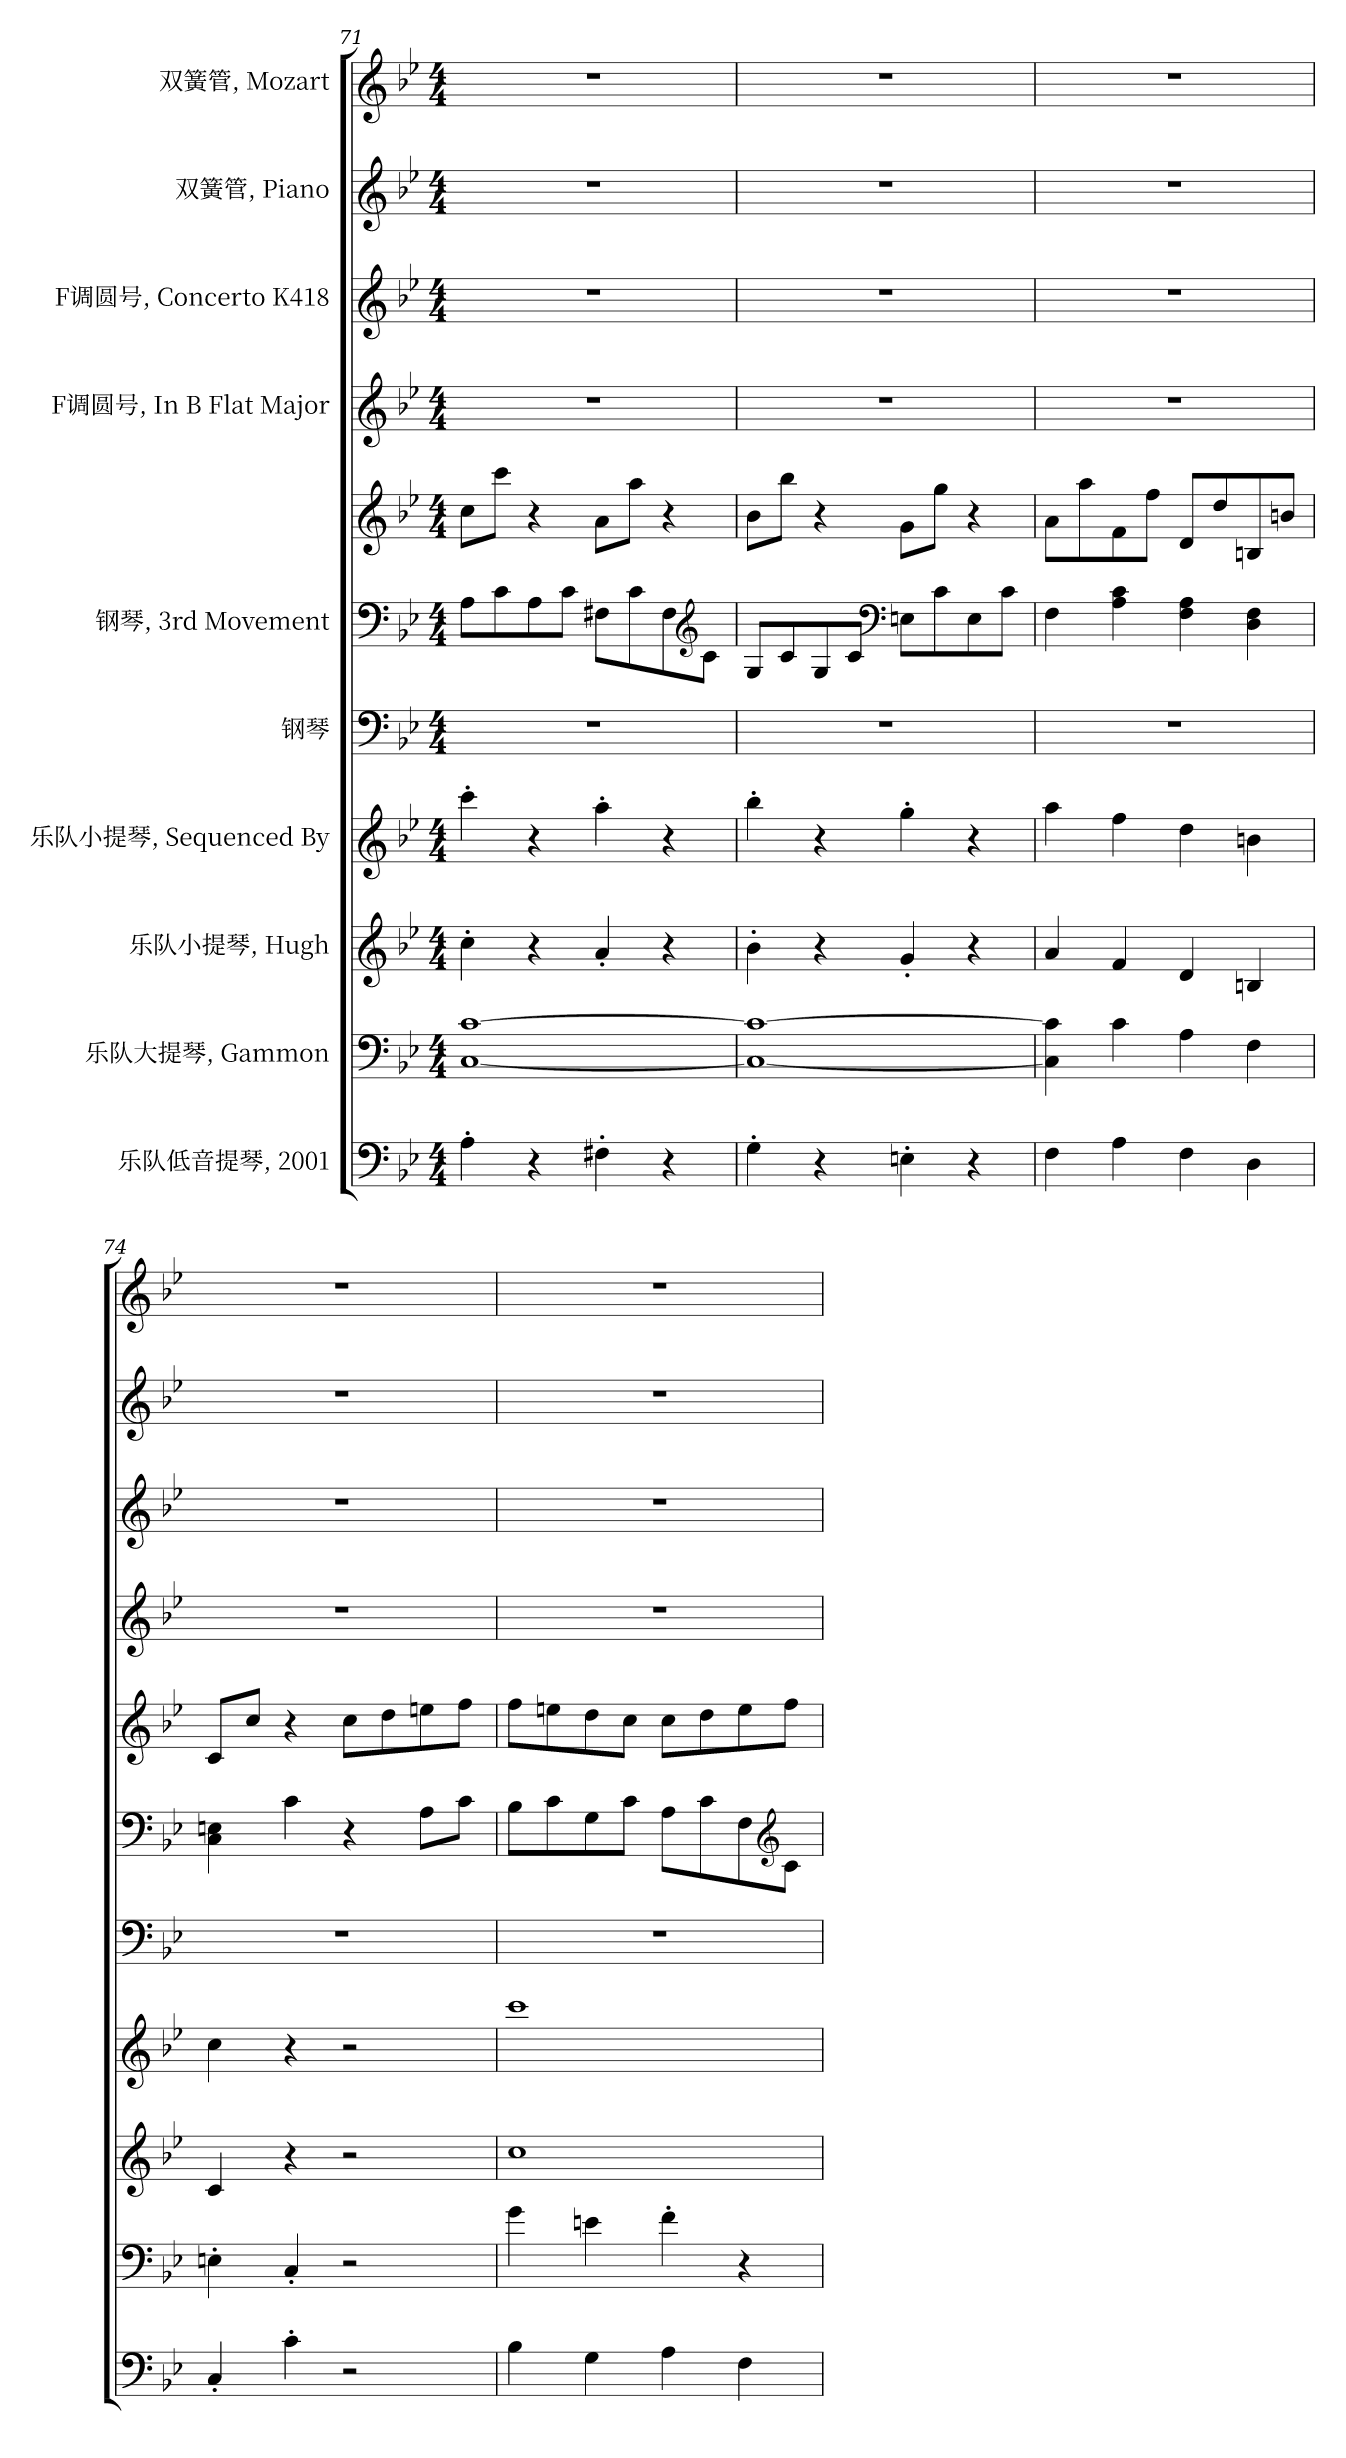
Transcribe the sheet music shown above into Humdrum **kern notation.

**kern	**kern	**kern	**kern	**kern	**kern	**kern	**kern	**kern	**kern	**kern
*part10	*part9	*part8	*part7	*part6	*part5	*part5	*part4	*part3	*part2	*part1
*staff11	*staff10	*staff9	*staff8	*staff7	*staff6	*staff5	*staff4	*staff3	*staff2	*staff1
*I"乐队低音提琴, 2001	*I"乐队大提琴, Gammon	*I"乐队小提琴,  Hugh	*I"乐队小提琴, Sequenced By	*I"钢琴	*I"钢琴, 3rd Movement	*	*I"F调圆号, In B Flat Major	*I"F调圆号, Concerto K418	*I"双簧管,  Piano	*I"双簧管,  Mozart
*clefF4	*clefF4	*clefG2	*clefG2	*clefF4	*clefF4	*clefG2	*clefG2	*clefG2	*clefG2	*clefG2
*ITrd7c12	*	*	*	*	*	*	*ITrd4c7	*ITrd4c7	*	*
*k[b-e-]	*k[b-e-]	*k[b-e-]	*k[b-e-]	*k[b-e-]	*k[b-e-]	*k[b-e-]	*k[b-e-a-]	*k[b-e-a-]	*k[b-e-]	*k[b-e-]
*M4/4	*M4/4	*M4/4	*M4/4	*M4/4	*M4/4	*M4/4	*M4/4	*M4/4	*M4/4	*M4/4
=71	=71	=71	=71	=71	=71	=71	=71	=71	=71	=71
4AA'\	[1C [1c	4cc'\	4ccc'\	1r	8A\L	8cc\L	1r	1r	1r	1r
.	.	.	.	.	8c\	8ccc\J	.	.	.	.
4r	.	4r	4r	.	8A\	4r	.	.	.	.
.	.	.	.	.	8c\J	.	.	.	.	.
4FF#X'\	.	4a'/	4aa'\	.	8F#X\L	8a\L	.	.	.	.
.	.	.	.	.	8c\	8aa\J	.	.	.	.
4r	.	4r	4r	.	8F#\	4r	.	.	.	.
*	*	*	*	*	*clefG2	*	*	*	*	*
.	.	.	.	.	8c\J	.	.	.	.	.
=72	=72	=72	=72	=72	=72	=72	=72	=72	=72	=72
4GG'\	1C_ 1c_	4b-'\	4bb-'\	1r	8G/L	8b-\L	1r	1r	1r	1r
.	.	.	.	.	8c/	8bb-\J	.	.	.	.
4r	.	4r	4r	.	8G/	4r	.	.	.	.
.	.	.	.	.	8c/J	.	.	.	.	.
*	*	*	*	*	*clefF4	*	*	*	*	*
4EEn'\	.	4g'/	4gg'\	.	8En\L	8g\L	.	.	.	.
.	.	.	.	.	8c\	8gg\J	.	.	.	.
4r	.	4r	4r	.	8E\	4r	.	.	.	.
.	.	.	.	.	8c\J	.	.	.	.	.
!!LO:PB:g=z
=73	=73	=73	=73	=73	=73	=73	=73	=73	=73	=73
4FF\	4C\] 4c\]	4a/	4aa\	1r	4F\	8a\L	1r	1r	1r	1r
.	.	.	.	.	.	8aa\	.	.	.	.
4AA\	4c\	4f/	4ff\	.	4A\ 4c\	8f\	.	.	.	.
.	.	.	.	.	.	8ff\J	.	.	.	.
4FF\	4A\	4d/	4dd\	.	4F\ 4A\	8d/L	.	.	.	.
.	.	.	.	.	.	8dd/	.	.	.	.
4DD\	4F\	4Bn/	4bn\	.	4D\ 4F\	8Bn/	.	.	.	.
.	.	.	.	.	.	8bn/J	.	.	.	.
=74	=74	=74	=74	=74	=74	=74	=74	=74	=74	=74
4CC'/	4En'\	4c/	4cc\	1r	4C\ 4En\	8c/L	1r	1r	1r	1r
.	.	.	.	.	.	8cc/J	.	.	.	.
4C'\	4C'/	4r	4r	.	4c\	4r	.	.	.	.
2r	2r	2r	2r	.	4r	8cc\L	.	.	.	.
.	.	.	.	.	.	8dd\	.	.	.	.
.	.	.	.	.	8A\L	8een\	.	.	.	.
.	.	.	.	.	8c\J	8ff\J	.	.	.	.
=75	=75	=75	=75	=75	=75	=75	=75	=75	=75	=75
4BB-\	4g\	1cc	1ccc	1r	8B-\L	8ff\L	1r	1r	1r	1r
.	.	.	.	.	8c\	8een\	.	.	.	.
4GG\	4en\	.	.	.	8G\	8dd\	.	.	.	.
.	.	.	.	.	8c\J	8cc\J	.	.	.	.
4AA\	4f'\	.	.	.	8A\L	8cc\L	.	.	.	.
.	.	.	.	.	8c\	8dd\	.	.	.	.
4FF\	4r	.	.	.	8F\	8ee\	.	.	.	.
*	*	*	*	*	*clefG2	*	*	*	*	*
.	.	.	.	.	8c\J	8ff\J	.	.	.	.
=	=	=	=	=	=	=	=	=	=	=
*-	*-	*-	*-	*-	*-	*-	*-	*-	*-	*-
